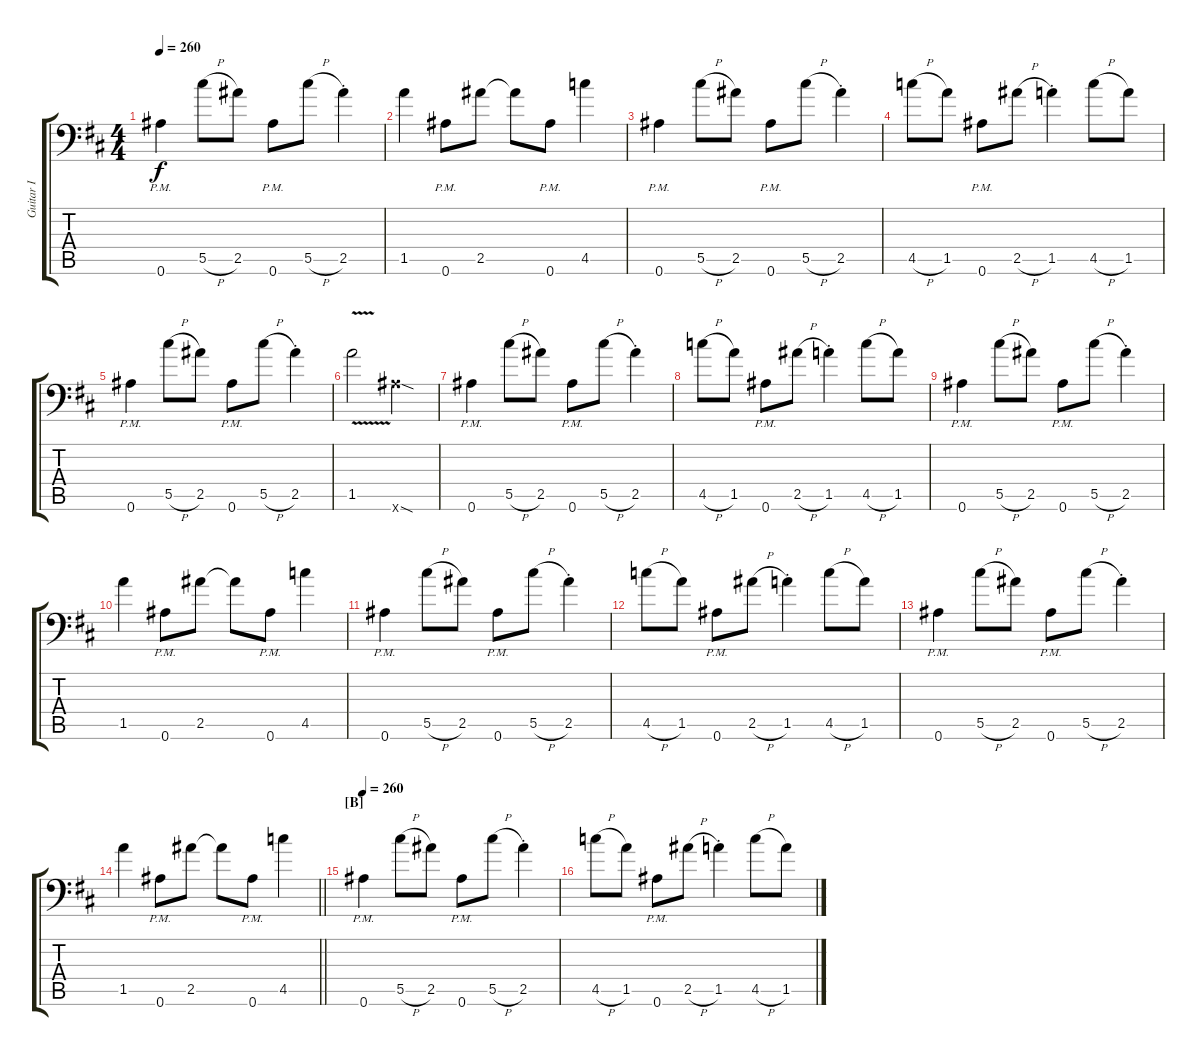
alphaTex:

\track ("Guitar I" "Guitar I") {instrument distortionguitar}
\staff {score tabs}
\tuning (Eb4 Bb3 Gb3 Db3 Ab2 Bb1) {hide}
\ts (4 4)
\tempo 260
\clef f4
\ks bminor
0.6{pm}.4{ot 8vb dy f} 5.5{h}.8{ot 8vb} 2.5.8{ot 8vb} 0.6{pm}.8{ot 8vb} 5.5{h}.8{ot 8vb} 2.5{st}.4{ot 8vb} |
1.5.4{ot 8vb} 0.6{pm}.8{ot 8vb} 2.5.8{ot 8vb} 2.5{t}.8{ot 8vb} 0.6{pm}.8{ot 8vb} 4.5.4{ot 8vb} |
0.6{pm}.4{ot 8vb} 5.5{h}.8{ot 8vb} 2.5.8{ot 8vb} 0.6{pm}.8{ot 8vb} 5.5{h}.8{ot 8vb} 2.5{st}.4{ot 8vb} |
4.5{h}.8{ot 8vb} 1.5.8{ot 8vb} 0.6{pm}.8{ot 8vb} 2.5{h}.8{ot 8vb} 1.5{st}.4{ot 8vb} 4.5{h}.8{ot 8vb} 1.5.8{ot 8vb} |
0.6{pm}.4{ot 8vb} 5.5{h}.8{ot 8vb} 2.5.8{ot 8vb} 0.6{pm}.8{ot 8vb} 5.5{h}.8{ot 8vb} 2.5{st}.4{ot 8vb} |
1.5{v}.2{ot 8vb} 0.6{sod x}.2{ot 8vb} |
0.6{pm}.4{ot 8vb} 5.5{h}.8{ot 8vb} 2.5.8{ot 8vb} 0.6{pm}.8{ot 8vb} 5.5{h}.8{ot 8vb} 2.5{st}.4{ot 8vb} |
4.5{h}.8{ot 8vb} 1.5.8{ot 8vb} 0.6{pm}.8{ot 8vb} 2.5{h}.8{ot 8vb} 1.5{st}.4{ot 8vb} 4.5{h}.8{ot 8vb} 1.5.8{ot 8vb} |
0.6{pm}.4{ot 8vb} 5.5{h}.8{ot 8vb} 2.5.8{ot 8vb} 0.6{pm}.8{ot 8vb} 5.5{h}.8{ot 8vb} 2.5{st}.4{ot 8vb} |
1.5.4{ot 8vb} 0.6{pm}.8{ot 8vb} 2.5.8{ot 8vb} 2.5{t}.8{ot 8vb} 0.6{pm}.8{ot 8vb} 4.5.4{ot 8vb} |
0.6{pm}.4{ot 8vb} 5.5{h}.8{ot 8vb} 2.5.8{ot 8vb} 0.6{pm}.8{ot 8vb} 5.5{h}.8{ot 8vb} 2.5{st}.4{ot 8vb} |
4.5{h}.8{ot 8vb} 1.5.8{ot 8vb} 0.6{pm}.8{ot 8vb} 2.5{h}.8{ot 8vb} 1.5{st}.4{ot 8vb} 4.5{h}.8{ot 8vb} 1.5.8{ot 8vb} |
0.6{pm}.4{ot 8vb} 5.5{h}.8{ot 8vb} 2.5.8{ot 8vb} 0.6{pm}.8{ot 8vb} 5.5{h}.8{ot 8vb} 2.5{st}.4{ot 8vb} |
\barLineRight lightlight
1.5.4{ot 8vb} 0.6{pm}.8{ot 8vb} 2.5.8{ot 8vb} 2.5{t}.8{ot 8vb} 0.6{pm}.8{ot 8vb} 4.5.4{ot 8vb} |
\section ("" "[B]")
\tempo 260
0.6{pm}.4{ot 8vb} 5.5{h}.8{ot 8vb} 2.5.8{ot 8vb} 0.6{pm}.8{ot 8vb} 5.5{h}.8{ot 8vb} 2.5{st}.4{ot 8vb} |
4.5{h}.8{ot 8vb} 1.5.8{ot 8vb} 0.6{pm}.8{ot 8vb} 2.5{h}.8{ot 8vb} 1.5{st}.4{ot 8vb} 4.5{h}.8{ot 8vb} 1.5.8{ot 8vb}
